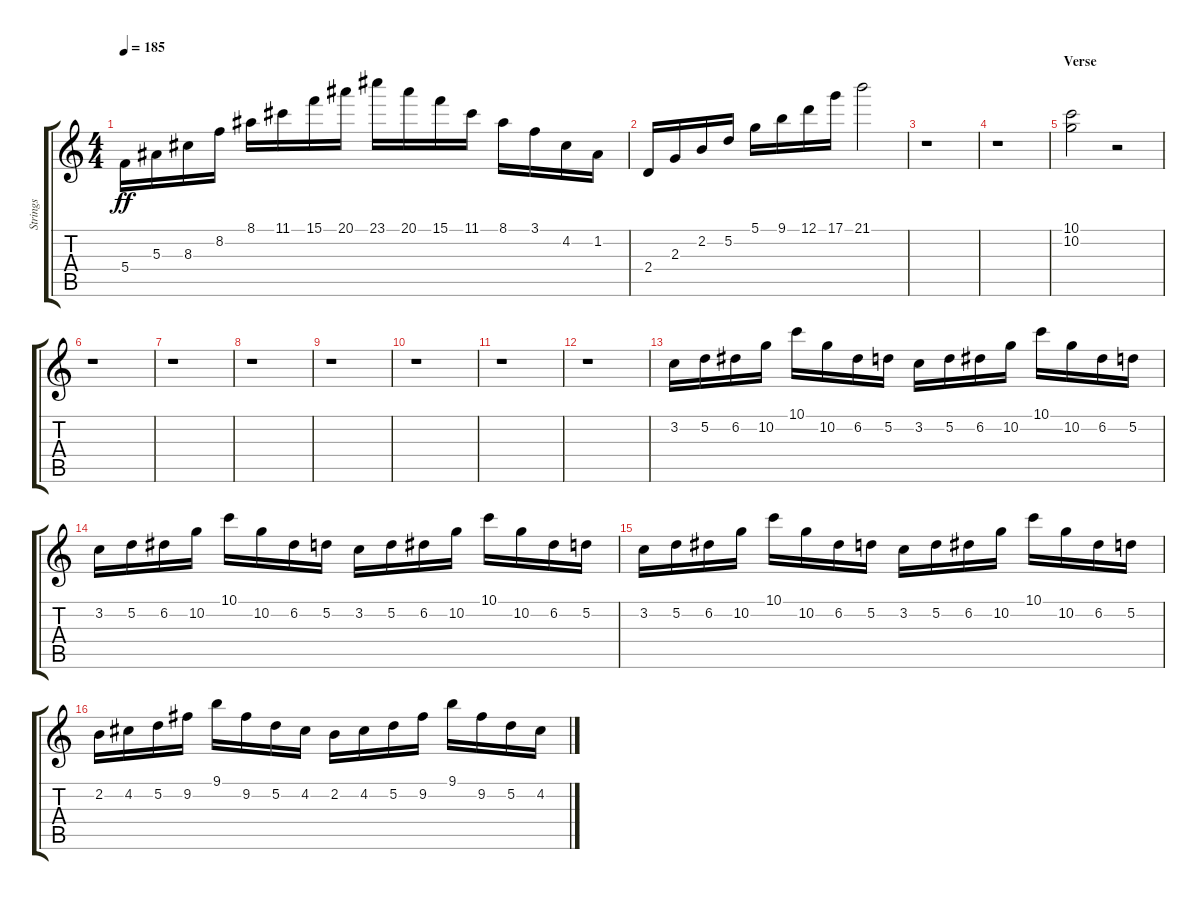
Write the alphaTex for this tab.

\track ("Strings" "Strings") {instrument electricguitarclean}
\staff {score tabs}
\tuning (D4 A3 F3 C3 G2 C2) {hide}
\ts (4 4)
\tempo 185
\clef g2
\ks aminor
5.4.16{dy ff} 5.3.16 8.3.16 8.2.16 8.1.16 11.1.16 15.1.16 20.1.16 23.1.16 20.1.16 15.1.16 11.1.16 8.1.16 3.1.16 4.2.16 1.2.16 |
2.4.16 2.3.16 2.2.16 5.2.16 5.1.16 9.1.16 12.1.16 17.1.16 21.1.2 |
r.1 |
r.1 |
\section ("" "Verse")
(10.1 10.2).2 r.2 |
r.1 |
r.1 |
r.1 |
r.1 |
r.1 |
r.1 |
r.1 |
3.2.16 5.2.16 6.2.16 10.2.16 10.1.16 10.2.16 6.2.16 5.2.16 3.2.16 5.2.16 6.2.16 10.2.16 10.1.16 10.2.16 6.2.16 5.2.16 |
3.2.16 5.2.16 6.2.16 10.2.16 10.1.16 10.2.16 6.2.16 5.2.16 3.2.16 5.2.16 6.2.16 10.2.16 10.1.16 10.2.16 6.2.16 5.2.16 |
3.2.16 5.2.16 6.2.16 10.2.16 10.1.16 10.2.16 6.2.16 5.2.16 3.2.16 5.2.16 6.2.16 10.2.16 10.1.16 10.2.16 6.2.16 5.2.16 |
2.2.16 4.2.16 5.2.16 9.2.16 9.1.16 9.2.16 5.2.16 4.2.16 2.2.16 4.2.16 5.2.16 9.2.16 9.1.16 9.2.16 5.2.16 4.2.16
